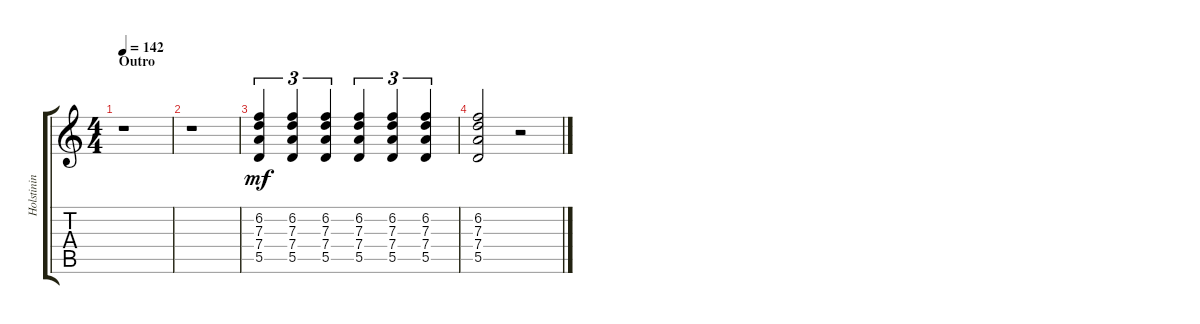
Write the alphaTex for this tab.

\track ("Holstinin" "Holstinin") {instrument distortionguitar}
\staff {score tabs}
\tuning (E4 B3 G3 D3 A2 E2) {hide}
\ts (4 4)
\section ("" "Outro")
\tempo 142
\clef g2
\ks c
r.1{dy mf} |
r.1 |
(6.2 7.3 7.4 5.5).4{tu (3 2)} (6.2 7.3 7.4 5.5).4{tu (3 2)} (6.2 7.3 7.4 5.5).4{tu (3 2)} (6.2 7.3 7.4 5.5).4{tu (3 2)} (6.2 7.3 7.4 5.5).4{tu (3 2)} (6.2 7.3 7.4 5.5).4{tu (3 2)} |
(6.2 7.3 7.4 5.5).2 r.2
